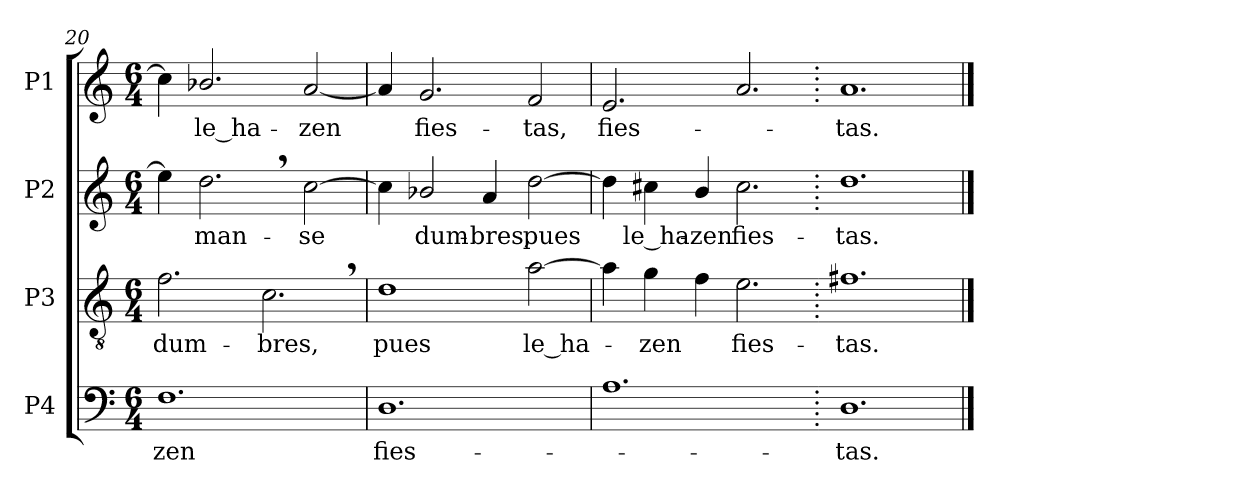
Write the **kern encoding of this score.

**kern	**text	**kern	**text	**kern	**text	**kern	**text
*part4	*part4	*part3	*part3	*part2	*part2	*part1	*part1
*staff4	*staff4	*staff3	*staff3	*staff2	*staff2	*staff1	*staff1
*I"P4	*	*I"P3	*	*I"P2	*	*I"P1	*
!!LO:LB:g=z
*clefF4	*	*clefGv2	*	*clefG2	*	*clefG2	*
*	*	*ITrd7c12	*	*	*	*	*
*k[]	*	*k[]	*	*k[]	*	*k[]	*
*C:	*	*C:	*	*C:	*	*C:	*
*M6/4	*	*M6/4	*	*M6/4	*	*M6/4	*
=20	=20	=20	=20	=20	=20	=20	=20
!	!LO:LY:b:color=#000000	!	!	!	!	!	!
!	!	!	!LO:LY:b:color=#000000	!	!	!	!
1.Fi	-zen	2.Fi\	dum-	4eei\]	.	4cci\]	.
!	!	!	!	!	!LO:LY:b:color=#000000	!	!
!	!	!	!	!	!	!	!LO:LY:b:color=#000000
.	.	.	.	2.dd,i\	man-	2.b-Xi/	le_ha-
!	!	!	!LO:LY:b:color=#000000	!	!	!	!
.	.	2.C,i\	-bres,	.	.	.	.
!	!	!	!	!	!LO:LY:b:color=#000000	!	!
!	!	!	!	!	!	!	!LO:LY:b:color=#000000
.	.	.	.	[2cci\	-se	[2ai/	-zen
=21	=21	=21	=21	=21	=21	=21	=21
!	!LO:LY:b:color=#000000	!	!	!	!	!	!
!	!	!	!LO:LY:b:color=#000000	!	!	!	!
1.Di	fies-	1Di	pues	4cci\]	.	4ai/]	.
!	!	!	!	!	!LO:LY:b:color=#000000	!	!
!	!	!	!	!	!	!	!LO:LY:b:color=#000000
.	.	.	.	2b-Xi/	dum-	2.gi/	fies-
!	!	!	!	!	!LO:LY:b:color=#000000	!	!
.	.	.	.	4ai/	-bres,	.	.
!	!	!	!LO:LY:b:color=#000000	!	!	!	!
!	!	!	!	!	!LO:LY:b:color=#000000	!	!
!	!	!	!	!	!	!	!LO:LY:b:color=#000000
.	.	[2Ai\	le_ha-	[2ddi\	pues	2fi/	-tas,
=22	=22	=22	=22	=22	=22	=22	=22
!	!	!	!	!	!	!	!LO:LY:b:color=#000000
1.Ai	.	4Ai\]	.	4ddi\]	.	2.ei/	fies-
!	!	!	!LO:LY:b:color=#000000	!	!	!	!
!	!	!	!	!	!LO:LY:b:color=#000000	!	!
.	.	4Gi\	-zen	4cc#Xi\	le_ha-	.	.
!	!	!	!	!	!LO:LY:b:color=#000000	!	!
.	.	4Fi\	.	4bi/	-zen	.	.
!	!	!	!LO:LY:b:color=#000000	!	!	!	!
!	!	!	!	!	!LO:LY:b:color=#000000	!	!
.	.	2.Ei\	fies-	2.cc#i\	fies-	2.ai/	.
=23.	=23.	=23.	=23.	=23.	=23.	=23.	=23.
!	!LO:LY:b:color=#000000	!	!	!	!	!	!
!	!	!	!LO:LY:b:color=#000000	!	!	!	!
!	!	!	!	!	!LO:LY:b:color=#000000	!	!
!	!	!	!	!	!	!	!LO:LY:b:color=#000000
1.Di	-tas.	1.F#Xi	-tas.	1.ddi	-tas.	1.ai	-tas.
==	==	==	==	==	==	==	==
*-	*-	*-	*-	*-	*-	*-	*-
